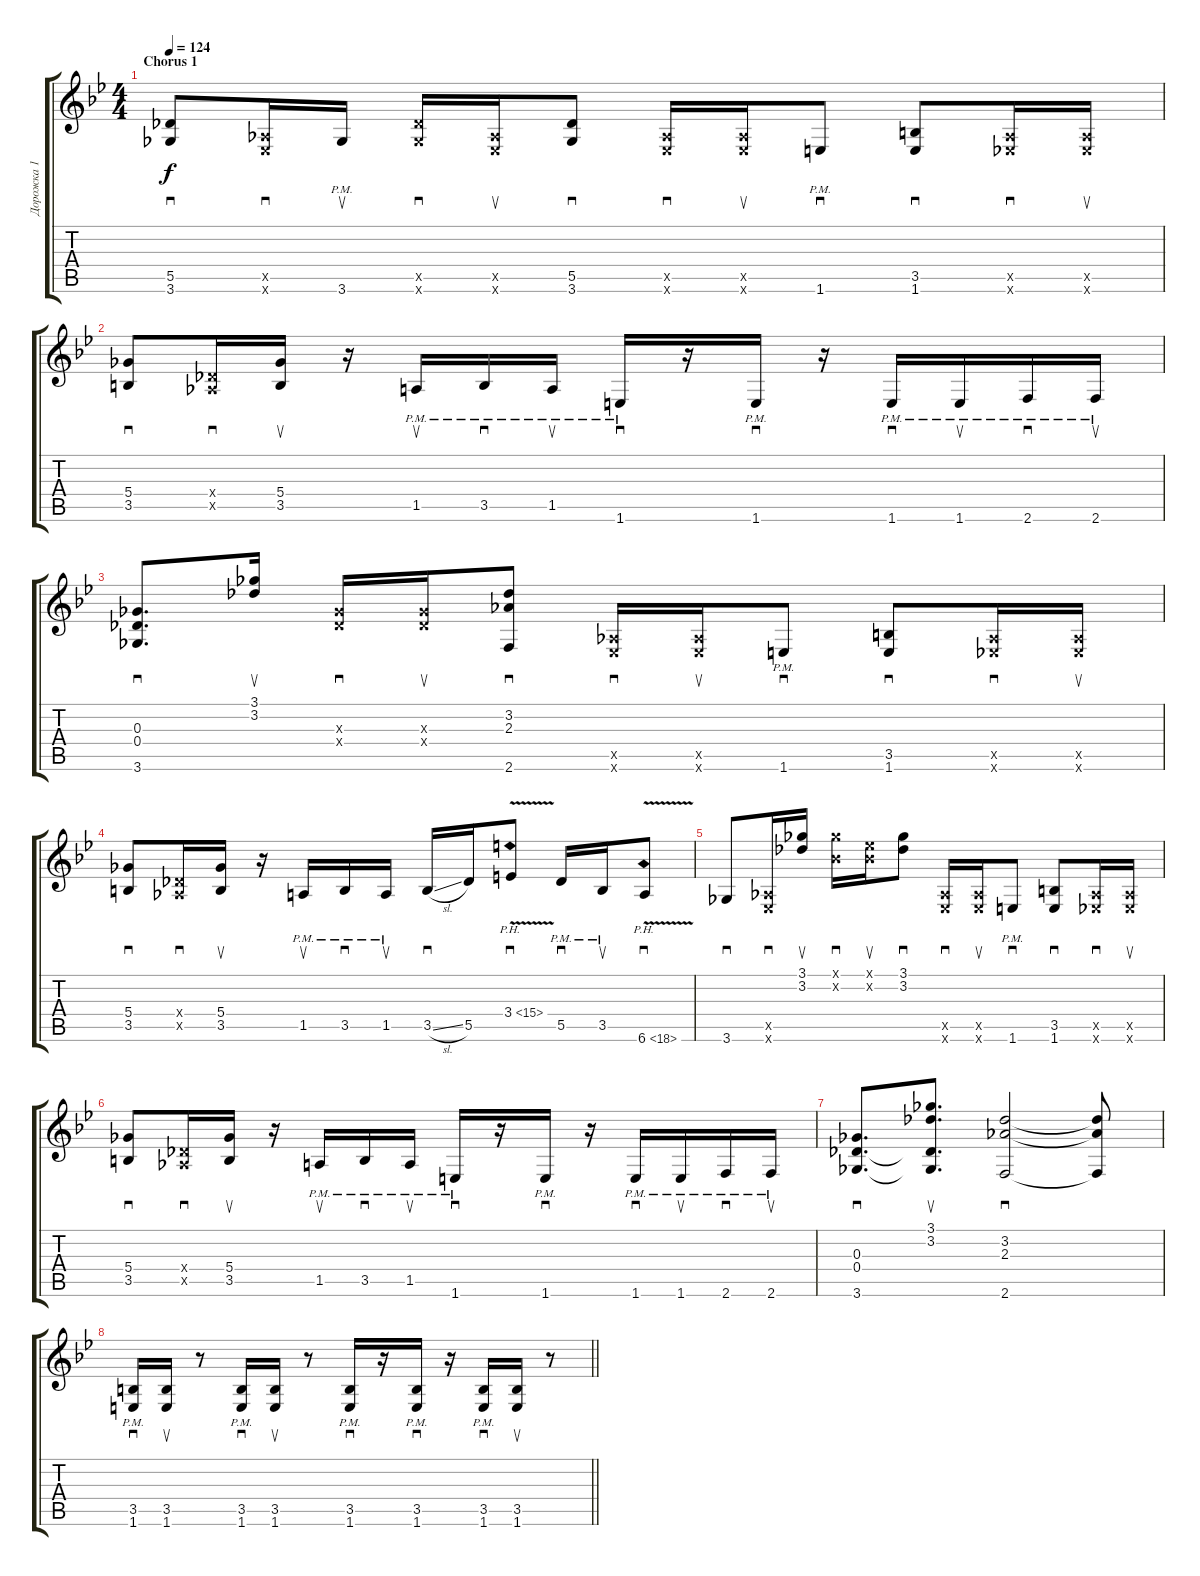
\track ("Дорожка 1" "Дорожка 1") {instrument overdrivenguitar}
\staff {score tabs}
\tuning (Eb4 Bb3 Gb3 Db3 Ab2 Eb2) {hide}
\ts (4 4)
\section ("" "Chorus 1")
\tempo 124
\clef g2
\ks gminor
(5.5 3.6).8{sd dy f} (0.5{x} 0.6{x}).16{sd} 3.6{pm}.16{su} (5.5{x} 3.6{x}).16{sd} (0.5{x} 0.6{x}).16{su} (5.5 3.6).8{sd} (0.5{x} 0.6{x}).16{sd} (0.5{x} 0.6{x}).16{su} 1.6{pm}.8{sd} (3.5 1.6).8{sd} (0.5{x} 0.6{x}).16{sd} (0.5{x} 0.6{x}).16{su} |
(5.4 3.5).8{sd} (0.4{x} 0.5{x}).16{sd} (5.4 3.5).16{su} r.16 1.5{pm}.16{su} 3.5{pm}.16{sd} 1.5{pm}.16{su} 1.6{pm}.16{sd} r.16 1.6{pm}.16{sd} r.16 1.6{pm}.16{sd} 1.6{pm}.16{su} 2.6{pm}.16{sd} 2.6{pm}.16{su} |
(0.3 0.4 3.6).8{d sd} (3.1 3.2).16{su} (0.3{x} 0.4{x}).16{sd} (0.3{x} 0.4{x}).16{su} (3.2 2.3 2.6).8{sd} (0.5{x} 0.6{x}).16{sd} (0.5{x} 0.6{x}).16{su} 1.6{pm}.8{sd} (3.5 1.6).8{sd} (0.5{x} 0.6{x}).16{sd} (0.5{x} 0.6{x}).16{su} |
(5.4 3.5).8{sd} (0.4{x} 0.5{x}).16{sd} (5.4 3.5).16{su} r.16 1.5{pm}.16{su} 3.5{pm}.16{sd} 1.5{pm}.16{su} 3.5{sl}.16{sd} 5.5.16 3.4{ph 12 v}.8{sd} 5.5{pm}.16{sd} 3.5{pm}.16{su} 6.6{ph 12 v}.8{sd} |
3.6.8{sd} (0.5{x} 0.6{x}).16{sd} (3.1 3.2).16{su} (3.1{x} 0.2{x}).16{sd} (0.1{x} 0.2{x}).16{su} (3.1 3.2).8{sd} (0.5{x} 0.6{x}).16{sd} (0.5{x} 0.6{x}).16{su} 1.6{pm}.8{sd} (3.5 1.6).8{sd} (0.5{x} 0.6{x}).16{sd} (0.5{x} 0.6{x}).16{su} |
(5.4 3.5).8{sd} (0.4{x} 0.5{x}).16{sd} (5.4 3.5).16{su} r.16 1.5{pm}.16{su} 3.5{pm}.16{sd} 1.5{pm}.16{su} 1.6{pm}.16{sd} r.16 1.6{pm}.16{sd} r.16 1.6{pm}.16{sd} 1.6{pm}.16{su} 2.6{pm}.16{sd} 2.6{pm}.16{su} |
(0.3 0.4 3.6).8{d sd} (3.1 3.2 0.4{t} 3.6{t}).8{d su} (3.2 2.3 2.6).2{sd} (3.2{t} 2.3{t} 2.6{t}).8 |
\barLineRight lightlight
(3.5 1.6{pm}).16{sd} (3.5 1.6).16{su} r.8 (3.5{pm} 1.6).16{sd} (3.5 1.6).16{su} r.8 (3.5 1.6{pm}).16{sd} r.16 (3.5 1.6{pm}).16{sd} r.16 (3.5 1.6{pm}).16{sd} (3.5 1.6).16{su} r.8
